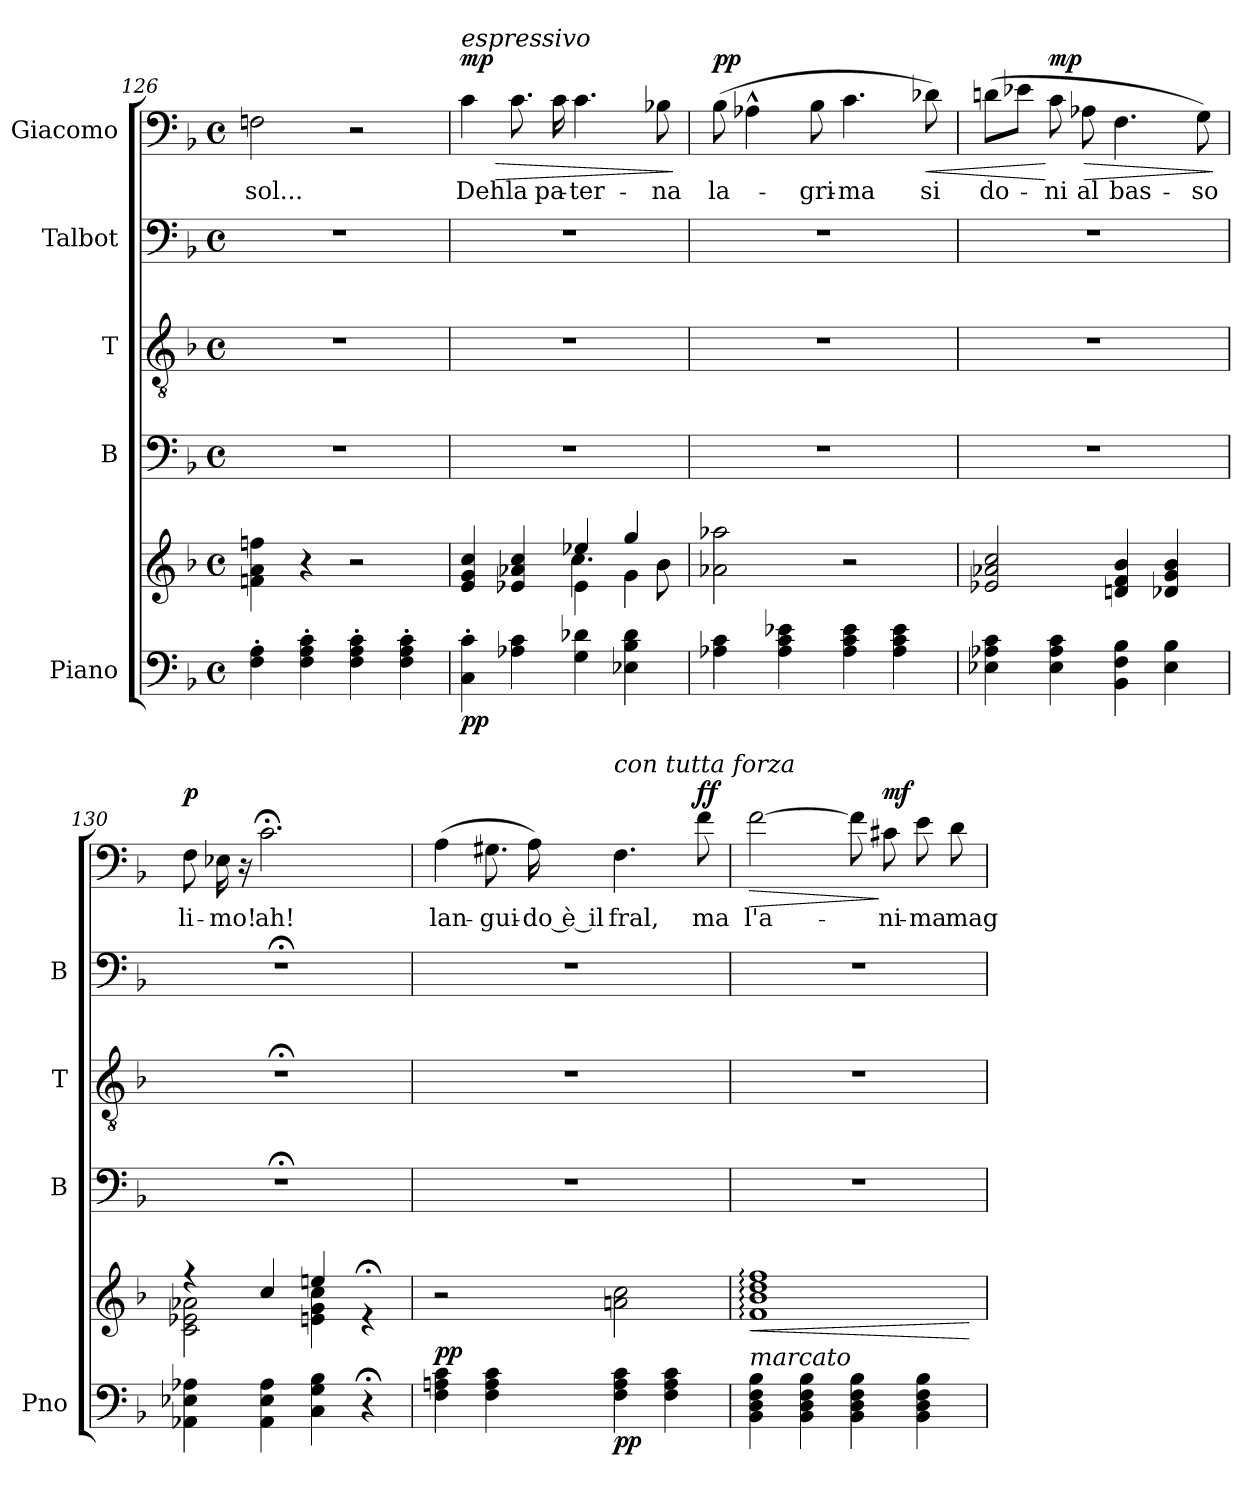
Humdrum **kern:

**kern	**kern	**dynam	**kern	**kern	**kern	**kern	**text	**dynam
*part5	*part5	*part5	*part4	*part3	*part2	*part1	*part1	*part1
*staff6	*staff5	*staff5/6	*staff4	*staff3	*staff2	*staff1	*staff1	*staff1
*I"Piano	*	*	*I"B	*I"T	*I"Talbot	*I"Giacomo	*	*
*I'Pno	*	*	*I'B	*I'T	*I'B	*	*	*
*clefF4	*clefG2	*	*clefF4	*clefGv2	*clefF4	*clefF4	*	*
*k[b-]	*k[b-]	*	*k[b-]	*k[b-]	*k[b-]	*k[b-]	*	*
*M4/4	*M4/4	*	*M4/4	*M4/4	*M4/4	*M4/4	*	*
*met(c)	*met(c)	*	*met(c)	*met(c)	*met(c)	*met(c)	*	*
=126	=126	=126	=126	=126	=126	=126	=126	=126
!	!	!	!	!	!	!	!LO:LY:b	!
4F\' 4A\'	4fn\ 4a\ 4ffn\	.	1r	1r	1r	2Fn\	sol...	.
4F\' 4A\' 4c\'	4r	.	.	.	.	.	.	.
4F\' 4A\' 4c\'	2r	.	.	.	.	2r	.	.
4F\' 4A\' 4c\'	.	.	.	.	.	.	.	.
!!LO:PB:g=z
=127	=127	=127	=127	=127	=127	=127	=127	=127
*	*^	*	*	*	*	*	*	*
*	*	*^	*	*	*	*	*	*	*
!	!	!	!	!	!	!	!	!LO:TX:a:i:t=espressivo	!	!
!	!	!	!	!LO:DY:b=2	!	!	!	!	!LO:LY:b	!LO:HP:b
!	!	!	!	!LO:DY:n=1:b	!	!	!	!	!	!LO:DY:n=1:a
4C\' 4c\'	4e/ 4g/ 4cc/	2ryy	2ryy	p p	1r	1r	1r	4c\	Deh	> mp
!	!	!	!	!	!	!	!	!	!LO:LY:b	!
4A-X\ 4c\	4e-X/ 4a-X/ 4cc/	.	.	.	.	.	.	8.c\	la	.
!	!	!	!	!	!	!	!	!	!LO:LY:b	!
.	.	.	.	.	.	.	.	16c\	pa-	.
!	!	!	!	!	!	!	!	!	!LO:LY:b	!
4G\ 4d-X\	4ee-X/	4e-\	4.cc\	.	.	.	.	4.c\	-ter-	.
4E-X\ 4B-\ 4d-\	4gg/	4g\	.	.	.	.	.	.	.	.
!	!	!	!	!	!	!	!	!	!LO:LY:b	!
.	.	.	8b-\	.	.	.	.	8B-X\	-na	.
*	*v	*v	*v	*	*	*	*	*	*	*
.	.	.	.	.	.	.	.	]
=128	=128	=128	=128	=128	=128	=128	=128	=128
!	!	!	!	!	!	!	!LO:LY:b	!LO:DY:a
4A-X\ 4c\	2a-X\ 2aa-X\	.	1r	1r	1r	(8B-\	la-	pp
.	.	.	.	.	.	4A-X^^\	.	.
4A-\ 4c\ 4e-X\	.	.	.	.	.	.	.	.
!	!	!	!	!	!	!	!LO:LY:b	!
.	.	.	.	.	.	8B-\	-gri-	.
!	!	!	!	!	!	!	!LO:LY:b	!
4A-\ 4c\ 4e-\	2r	.	.	.	.	4.c\	-ma	.
4A-\ 4c\ 4e-\	.	.	.	.	.	.	.	.
!	!	!	!	!	!	!	!LO:LY:b	!LO:HP:b
.	.	.	.	.	.	8d-X\)	si	<
=129	=129	=129	=129	=129	=129	=129	=129	=129
!	!	!	!	!	!	!	!LO:LY:b	!
4E-X\ 4A-X\ 4c\	2e-X/ 2a-X/ 2cc/	.	1r	1r	1r	(8dn\L	do-	.
.	.	.	.	.	.	8e-X\J	.	.
!	!	!	!	!	!	!	!LO:LY:b	!LO:HP:n=1:b
!	!	!	!	!	!	!	!	!LO:DY:n=1:a
4E-\ 4A-\ 4c\	.	.	.	.	.	8c\	-ni	[ > mp
!	!	!	!	!	!	!	!LO:LY:b	!
.	.	.	.	.	.	8A-X\	al	.
!	!	!	!	!	!	!	!LO:LY:b	!
4BB-\ 4F\ 4B-\	4dn/ 4f/ 4b-/	.	.	.	.	4.F\	bas-	.
4E-\ 4B-\	4d-X/ 4g/ 4b-/	.	.	.	.	.	.	.
!	!	!	!	!	!	!	!LO:LY:b	!
.	.	.	.	.	.	8G\)	-so	.
.	.	.	.	.	.	.	.	]
=130	=130	=130	=130	=130	=130	=130	=130	=130
*	*^	*	*	*	*	*	*	*
!	!	!	!	!	!	!	!	!LO:LY:b	!LO:DY:a
4AA-X\ 4E-X\ 4A-X\	4r	2c\ 2e-X\ 2a-X\	.	1r;<	1r;<	1r;<	8F\	li-	p
!	!	!	!	!	!	!	!	!LO:LY:b	!
.	.	.	.	.	.	.	16E-X\	-mo!	.
.	.	.	.	.	.	.	16r	.	.
!	!	!	!	!	!	!	!	!LO:LY:b	!
4AA-\ 4E-\ 4A-\	4cc/	.	.	.	.	.	2.c;<\	ah!	.
4C\ 4G\ 4B-\	4een/	4en\ 4g\ 4cc\	.	.	.	.	.	.	.
4r;<	4r;<e	4ryy	.	.	.	.	.	.	.
=131	=131	=131	=131	=131	=131	=131	=131	=131	=131
!	!	!	!LO:DY:a=2	!	!	!	!	!LO:LY:b	!
*	*v	*v	*	*	*	*	*	*	*
4F\ 4An\ 4c\	2r	pp	1r	1r	1r	(4A\	lan-	.
!	!	!	!	!	!	!	!LO:LY:b	!
4F\ 4A\ 4c\	.	.	.	.	.	8.G#X\	-gui-	.
!	!	!	!	!	!	!	!LO:LY:b	!
.	.	.	.	.	.	16A\)	-do è il	.
!	!	!	!	!	!	!LO:TX:a:i:t=con tutta forza	!	!
!	!	!LO:DY:b=2	!	!	!	!	!LO:LY:b	!
!	!	!LO:DY:n=1:b	!	!	!	!	!	!
4F\ 4A\ 4c\	2an\ 2cc\	p p	.	.	.	4.F\	fral,	.
4F\ 4A\ 4c\	.	.	.	.	.	.	.	.
!	!	!	!	!	!	!	!LO:LY:b	!LO:DY:a
.	.	.	.	.	.	8f\	ma	ff
!!LO:LB:g=z
=132	=132	=132	=132	=132	=132	=132	=132	=132
!LO:TX:a:i:t=marcato	!	!	!	!	!	!	!	!
!	!	!LO:HP:b	!	!	!	!	!LO:LY:b	!LO:HP:b
4BB-\ 4D\ 4F\ 4B-\	1f: 1b-: 1dd: 1ff:	<	1r	1r	1r	[2f\	l'a-	>
4BB-\ 4D\ 4F\ 4B-\	.	.	.	.	.	.	.	.
4BB-\ 4D\ 4F\ 4B-\	.	.	.	.	.	8f\]	.	.
!	!	!	!	!	!	!	!LO:LY:b	!LO:DY:n=1:a
.	.	.	.	.	.	8c#X\	-ni-	] mf
!	!	!	!	!	!	!	!LO:LY:b	!
4BB-\ 4D\ 4F\ 4B-\	.	.	.	.	.	8e\	-ma	.
!	!	!	!	!	!	!	!LO:LY:b	!
.	.	.	.	.	.	8d\	mag-	.
.	.	[	.	.	.	.	.	.
=	=	=	=	=	=	=	=	=
*-	*-	*-	*-	*-	*-	*-	*-	*-
